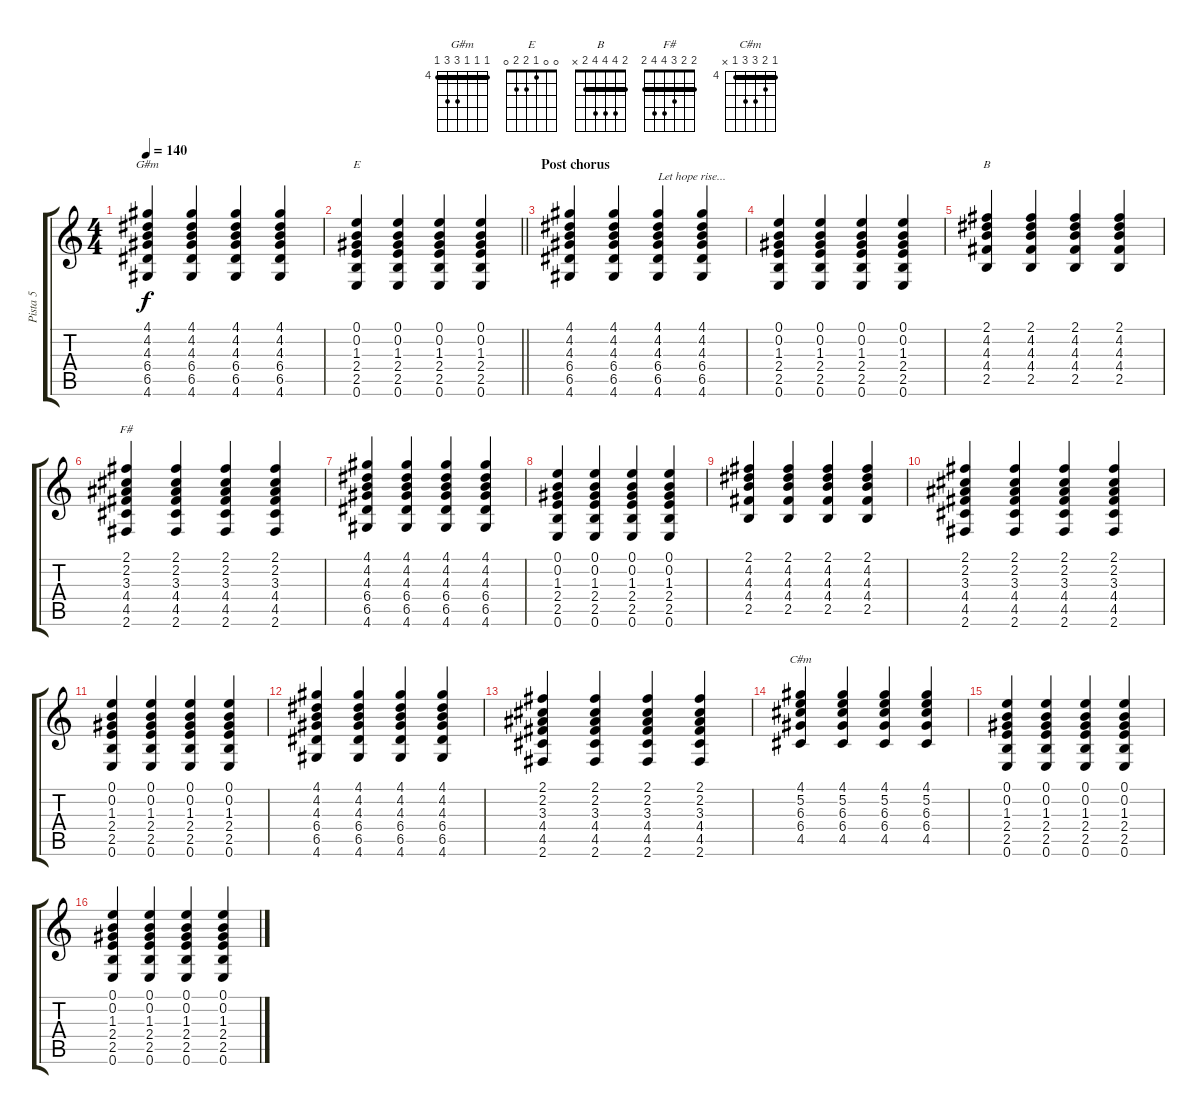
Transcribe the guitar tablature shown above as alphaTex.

\track ("Pista 5" "Pista 5") {instrument acousticguitarsteel}
\staff {score tabs}
\tuning (E4 B3 G3 D3 A2 E2) {hide}
\chord ("G#m" 4 4 4 6 6 4) {firstfret 4 barre 4}
\chord ("E" 0 0 1 2 2 0)
\chord ("B" 2 4 4 4 2 x) {barre 2}
\chord ("F#" 2 2 3 4 4 2) {barre 2}
\chord ("C#m" 4 5 6 6 4 x) {firstfret 4 barre 4}
\ts (4 4)
\tempo 140
\clef g2
\ks c
(4.1 4.2 4.3 6.4 6.5 4.6).4{ch "G#m" dy f} (4.1 4.2 4.3 6.4 6.5 4.6).4 (4.1 4.2 4.3 6.4 6.5 4.6).4 (4.1 4.2 4.3 6.4 6.5 4.6).4 |
\barLineRight lightlight
(0.1 0.2 1.3 2.4 2.5 0.6).4{ch "E"} (0.1 0.2 1.3 2.4 2.5 0.6).4 (0.1 0.2 1.3 2.4 2.5 0.6).4 (0.1 0.2 1.3 2.4 2.5 0.6).4 |
\section ("" "Post chorus")
(4.1 4.2 4.3 6.4 6.5 4.6).4 (4.1 4.2 4.3 6.4 6.5 4.6).4 (4.1 4.2 4.3 6.4 6.5 4.6).4{txt "Let hope rise..."} (4.1 4.2 4.3 6.4 6.5 4.6).4 |
(0.1 0.2 1.3 2.4 2.5 0.6).4 (0.1 0.2 1.3 2.4 2.5 0.6).4 (0.1 0.2 1.3 2.4 2.5 0.6).4 (0.1 0.2 1.3 2.4 2.5 0.6).4 |
(2.1 4.2 4.3 4.4 2.5).4{ch "B"} (2.1 4.2 4.3 4.4 2.5).4 (2.1 4.2 4.3 4.4 2.5).4 (2.1 4.2 4.3 4.4 2.5).4 |
(2.1 2.2 3.3 4.4 4.5 2.6).4{ch "F#"} (2.1 2.2 3.3 4.4 4.5 2.6).4 (2.1 2.2 3.3 4.4 4.5 2.6).4 (2.1 2.2 3.3 4.4 4.5 2.6).4 |
(4.1 4.2 4.3 6.4 6.5 4.6).4 (4.1 4.2 4.3 6.4 6.5 4.6).4 (4.1 4.2 4.3 6.4 6.5 4.6).4 (4.1 4.2 4.3 6.4 6.5 4.6).4 |
(0.1 0.2 1.3 2.4 2.5 0.6).4 (0.1 0.2 1.3 2.4 2.5 0.6).4 (0.1 0.2 1.3 2.4 2.5 0.6).4 (0.1 0.2 1.3 2.4 2.5 0.6).4 |
(2.1 4.2 4.3 4.4 2.5).4 (2.1 4.2 4.3 4.4 2.5).4 (2.1 4.2 4.3 4.4 2.5).4 (2.1 4.2 4.3 4.4 2.5).4 |
(2.1 2.2 3.3 4.4 4.5 2.6).4 (2.1 2.2 3.3 4.4 4.5 2.6).4 (2.1 2.2 3.3 4.4 4.5 2.6).4 (2.1 2.2 3.3 4.4 4.5 2.6).4 |
(0.1 0.2 1.3 2.4 2.5 0.6).4 (0.1 0.2 1.3 2.4 2.5 0.6).4 (0.1 0.2 1.3 2.4 2.5 0.6).4 (0.1 0.2 1.3 2.4 2.5 0.6).4 |
(4.1 4.2 4.3 6.4 6.5 4.6).4 (4.1 4.2 4.3 6.4 6.5 4.6).4 (4.1 4.2 4.3 6.4 6.5 4.6).4 (4.1 4.2 4.3 6.4 6.5 4.6).4 |
(2.1 2.2 3.3 4.4 4.5 2.6).4 (2.1 2.2 3.3 4.4 4.5 2.6).4 (2.1 2.2 3.3 4.4 4.5 2.6).4 (2.1 2.2 3.3 4.4 4.5 2.6).4 |
(4.1 5.2 6.3 6.4 4.5).4{ch "C#m"} (4.1 5.2 6.3 6.4 4.5).4 (4.1 5.2 6.3 6.4 4.5).4 (4.1 5.2 6.3 6.4 4.5).4 |
(0.1 0.2 1.3 2.4 2.5 0.6).4 (0.1 0.2 1.3 2.4 2.5 0.6).4 (0.1 0.2 1.3 2.4 2.5 0.6).4 (0.1 0.2 1.3 2.4 2.5 0.6).4 |
(0.1 0.2 1.3 2.4 2.5 0.6).4 (0.1 0.2 1.3 2.4 2.5 0.6).4 (0.1 0.2 1.3 2.4 2.5 0.6).4 (0.1 0.2 1.3 2.4 2.5 0.6).4
